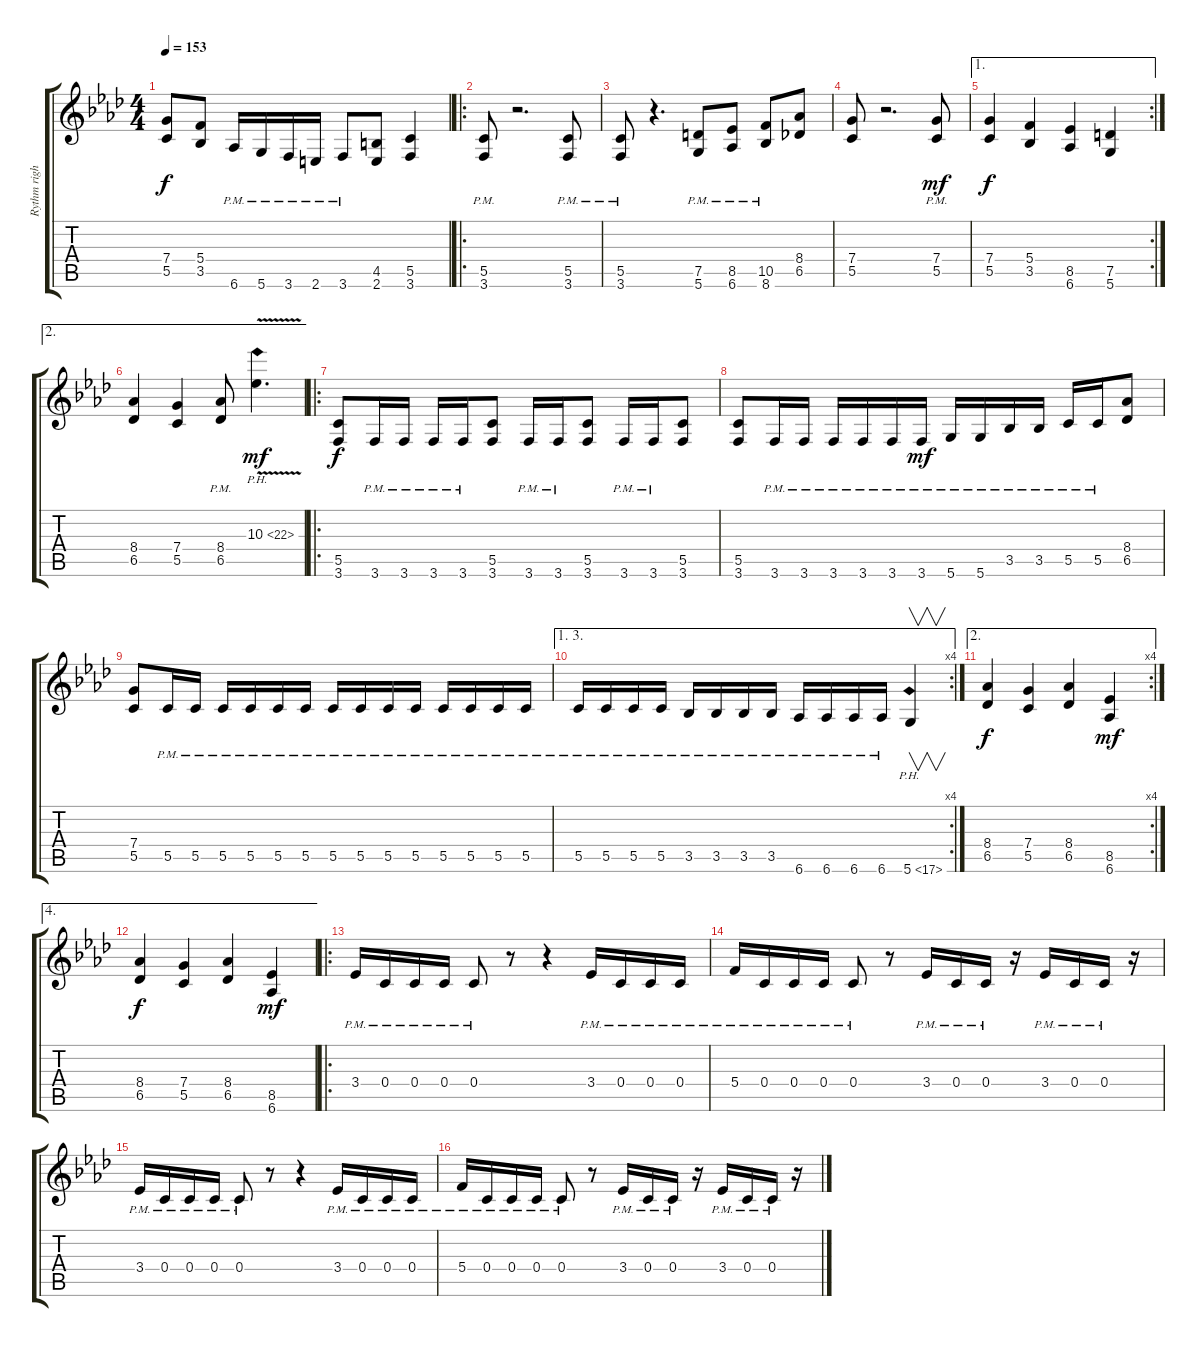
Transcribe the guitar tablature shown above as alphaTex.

\track ("Rythm right channel" "Rythm righ") {instrument distortionguitar}
\staff {score tabs}
\tuning (D4 A3 F3 C3 G2 D2) {hide}
\ts (4 4)
\tempo 153
\clef g2
\ks fminor
(7.4 5.5).8{dy f} (5.4 3.5).8 6.6{pm}.16 5.6{pm}.16 3.6{pm}.16 2.6{pm}.16 3.6{pm}.8 (4.5 2.6).8 (5.5 3.6).4 |
\ro
(5.5{pm} 3.6{pm}).8 r.2{d} (5.5{pm} 3.6{pm}).8 |
(5.5{pm} 3.6{pm}).8 r.4{d} (7.5{pm} 5.6{pm}).8 (8.5{pm} 6.6{pm}).8 (10.5{pm} 8.6).8 (8.4 6.5).8 |
(7.4 5.5).8 r.2{d} (7.4{pm} 5.5{pm}).8{dy mf} |
\ae 1
\rc 2
(7.4 5.5).4{dy f} (5.4 3.5).4 (8.5 6.6).4 (7.5 5.6).4 |
\ae 2
(8.4 6.5).4 (7.4 5.5).4 (8.4{pm} 6.5{pm}).8 10.3{ph 12 v}.4{d dy mf} |
\ro
(5.5 3.6).8{dy f} 3.6{pm}.16 3.6{pm}.16 3.6{pm}.16 3.6{pm}.16 (5.5 3.6).8 3.6{pm}.16 3.6{pm}.16 (5.5 3.6).8 3.6{pm}.16 3.6{pm}.16 (5.5 3.6).8 |
(5.5 3.6).8 3.6{pm}.16 3.6{pm}.16 3.6{pm}.16 3.6{pm}.16 3.6{pm}.16 3.6{pm}.16{dy mf} 5.6{pm}.16 5.6{pm}.16 3.5{pm}.16 3.5{pm}.16 5.5{pm}.16 5.5{pm}.16 (8.4 6.5).8 |
(7.4 5.5).8 5.5{pm}.16 5.5{pm}.16 5.5{pm}.16 5.5{pm}.16 5.5{pm}.16 5.5{pm}.16 5.5{pm}.16 5.5{pm}.16 5.5{pm}.16 5.5{pm}.16 5.5{pm}.16 5.5{pm}.16 5.5{pm}.16 5.5{pm}.16 |
\ae (1 3)
\rc 4
5.5{pm}.16 5.5{pm}.16 5.5{pm}.16 5.5{pm}.16 3.5{pm}.16 3.5{pm}.16 3.5{pm}.16 3.5{pm}.16 6.6{pm}.16 6.6{pm}.16 6.6{pm}.16 6.6{pm}.16 5.6{ph 12}.4{v} |
\ae 2
\rc 4
(8.4 6.5).4{dy f} (7.4 5.5).4 (8.4 6.5).4 (8.5 6.6).4{dy mf} |
\ae 4
(8.4 6.5).4{dy f} (7.4 5.5).4 (8.4 6.5).4 (8.5 6.6).4{dy mf} |
\ro
3.4{pm}.16 0.4{pm}.16 0.4{pm}.16 0.4{pm}.16 0.4{pm}.8 r.8 r.4 3.4{pm}.16 0.4{pm}.16 0.4{pm}.16 0.4{pm}.16 |
5.4{pm}.16 0.4{pm}.16 0.4{pm}.16 0.4{pm}.16 0.4{pm}.8 r.8 3.4{pm}.16 0.4{pm}.16 0.4{pm}.16 r.16 3.4{pm}.16 0.4{pm}.16 0.4{pm}.16 r.16 |
3.4{pm}.16 0.4{pm}.16 0.4{pm}.16 0.4{pm}.16 0.4{pm}.8 r.8 r.4 3.4{pm}.16 0.4{pm}.16 0.4{pm}.16 0.4{pm}.16 |
5.4{pm}.16 0.4{pm}.16 0.4{pm}.16 0.4{pm}.16 0.4{pm}.8 r.8 3.4{pm}.16 0.4{pm}.16 0.4{pm}.16 r.16 3.4{pm}.16 0.4{pm}.16 0.4{pm}.16 r.16
